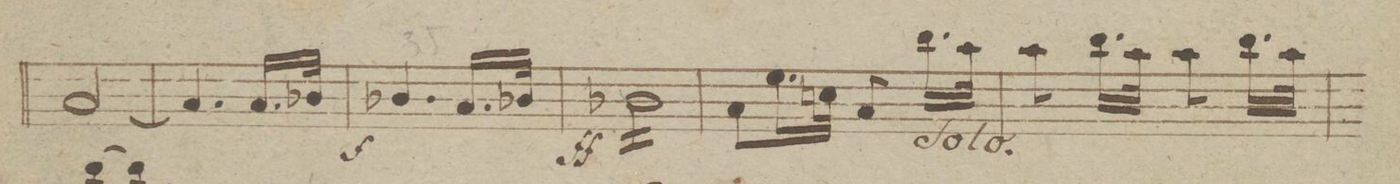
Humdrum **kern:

**kern	**dynam
*I"Fagotto Primo.	*
*clefF4	*
*k[b-e-]	*
*M2/4	*
[2C/	.
=33	=33
4.C/]	.
16.C/LL	.
32D-X/JJk	.
=34	=34
4.D-X/	f
16.C/LL	.
32D-/JJk	.
=35	=35
*tremolo	*
16D-X\LL	ff
16D-\	.
16D-\	.
16D-\	.
16D-\	.
16D-\	.
16D-\	.
16D-\JJ	.
*Xtremolo	*
=36	=36
8C\L	.
16.G\L	.
32En\JJk	.
8C/	.
16.d\LL	.
32c\JJk	.
=37	=37
8c\	.
16.d\LL	.
32c\JJk	.
8c\	.
16.d\LL	.
32c\JJk	.
=38	=38
*-	*-
